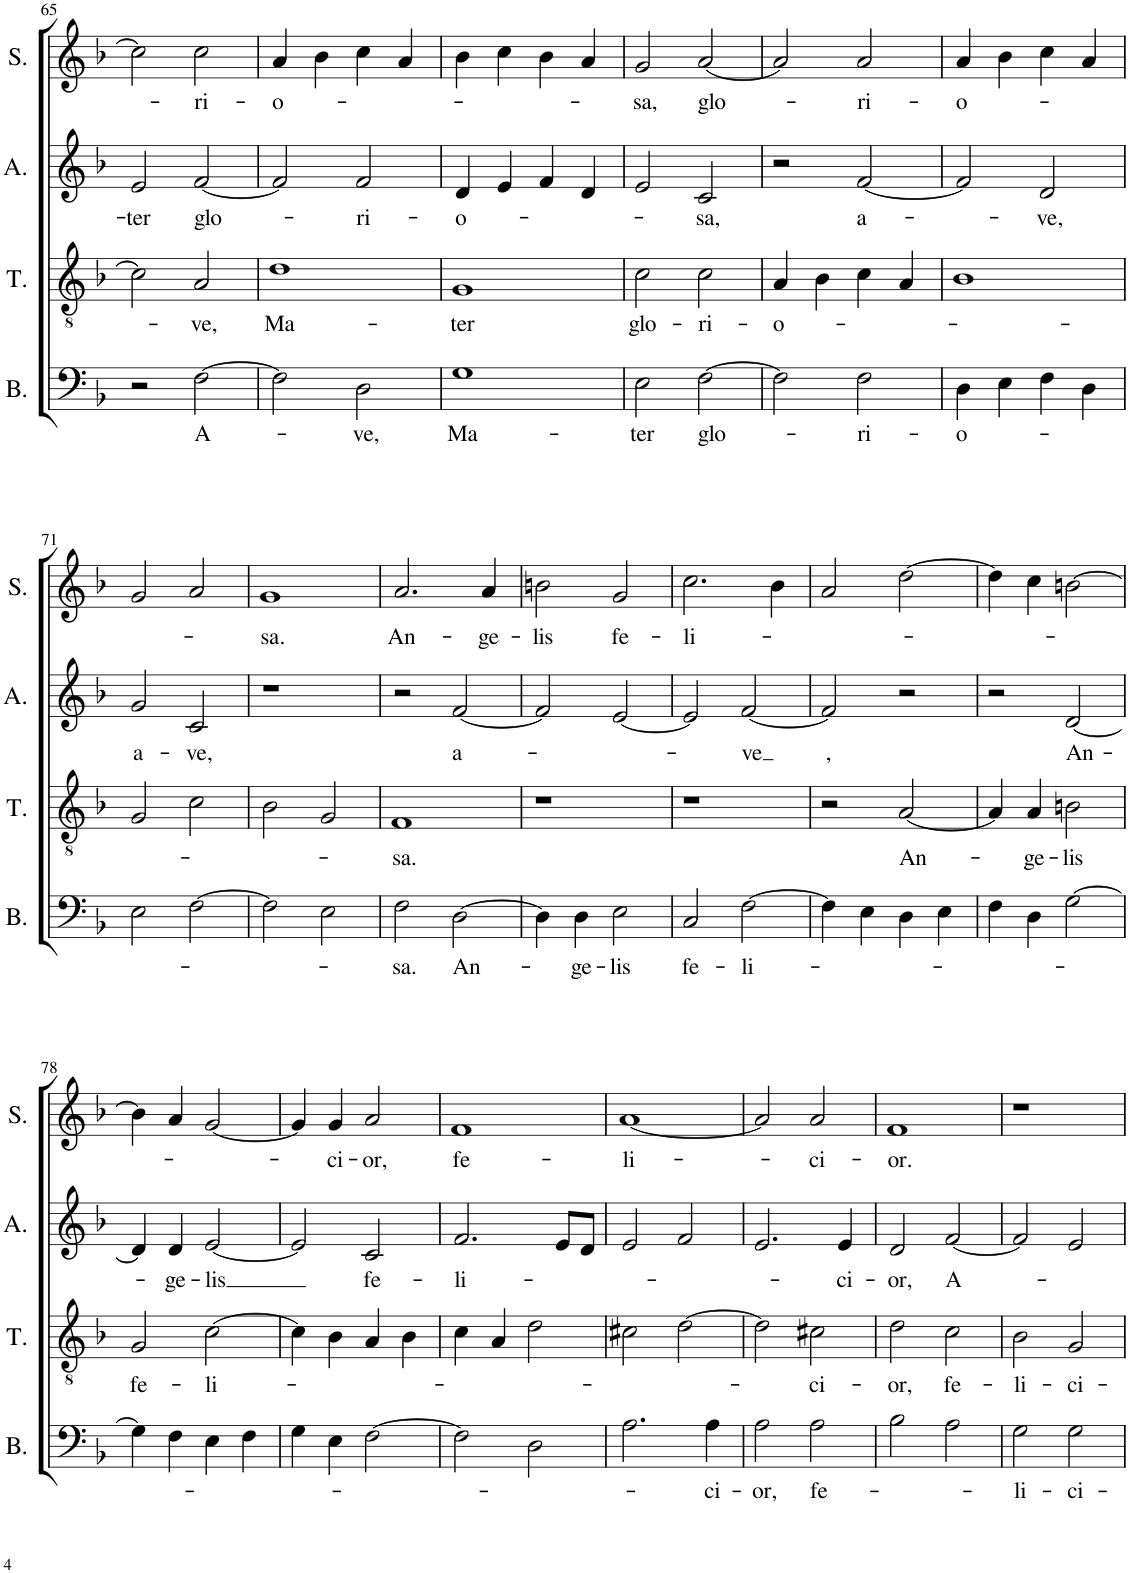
**kern	**text	**kern	**text	**kern	**text	**kern	**text
*part4	*part4	*part3	*part3	*part2	*part2	*part1	*part1
*staff4	*staff4	*staff3	*staff3	*staff2	*staff2	*staff1	*staff1
*I"Bass	*	*I"Tenor	*	*I"Alto	*	*I"Soprano	*
*I'B.	*	*I'T.	*	*I'A.	*	*I'S.	*
!!LO:PB:g=z
*clefF4	*	*clefGv2	*	*clefG2	*	*clefG2	*
*k[b-]	*	*k[b-]	*	*k[b-]	*	*k[b-]	*
*M4/4	*	*M4/4	*	*M4/4	*	*M4/4	*
*met(c)	*	*met(c)	*	*met(c)	*	*met(c)	*
=65	=65	=65	=65	=65	=65	=65	=65
!	!	!	!	!	!LO:LY:b	!	!
2r	.	2c\]	.	2e/	-ter	2cc\]	.
!	!LO:LY:b	!	!LO:LY:b	!	!LO:LY:b	!	!LO:LY:b
[2F\	A-	2A/	-ve,	[2f/	glo-	2cc\	-ri-
=66	=66	=66	=66	=66	=66	=66	=66
!	!	!	!LO:LY:b	!	!	!	!LO:LY:b
2F\]	.	1d	Ma-	2f/]	.	4a/	-o-
.	.	.	.	.	.	4b-\	.
!	!LO:LY:b	!	!	!	!LO:LY:b	!	!
2D\	-ve,	.	.	2f/	-ri-	4cc\	.
.	.	.	.	.	.	4a/	.
=67	=67	=67	=67	=67	=67	=67	=67
!	!LO:LY:b	!	!LO:LY:b	!	!LO:LY:b	!	!
1G	Ma-	1G	-ter	4d/	-o-	4b-\	.
.	.	.	.	4e/	.	4cc\	.
.	.	.	.	4f/	.	4b-\	.
.	.	.	.	4d/	.	4a/	.
=68	=68	=68	=68	=68	=68	=68	=68
!	!LO:LY:b	!	!LO:LY:b	!	!	!	!LO:LY:b
2E\	-ter	2c\	glo-	2e/	.	2g/	-sa,
!	!LO:LY:b	!	!LO:LY:b	!	!LO:LY:b	!	!LO:LY:b
[2F\	glo-	2c\	-ri-	2c/	-sa,	[2a/	glo-
=69	=69	=69	=69	=69	=69	=69	=69
!	!	!	!LO:LY:b	!	!	!	!
2F\]	.	4A/	-o-	2r	.	2a/]	.
.	.	4B-\	.	.	.	.	.
!	!LO:LY:b	!	!	!	!LO:LY:b	!	!LO:LY:b
2F\	-ri-	4c\	.	[2f/	a-	2a/	-ri-
.	.	4A/	.	.	.	.	.
=70	=70	=70	=70	=70	=70	=70	=70
!	!LO:LY:b	!	!	!	!	!	!LO:LY:b
4D\	-o-	1B-	.	2f/]	.	4a/	-o-
4E\	.	.	.	.	.	4b-\	.
!	!	!	!	!	!LO:LY:b	!	!
4F\	.	.	.	2d/	-ve,	4cc\	.
4D\	.	.	.	.	.	4a/	.
!!LO:LB:g=z
=71	=71	=71	=71	=71	=71	=71	=71
!	!	!	!	!	!LO:LY:b	!	!
2E\	.	2G/	.	2g/	a-	2g/	.
!	!	!	!	!	!LO:LY:b	!	!
[2F\	.	2c\	.	2c/	-ve,	2a/	.
=72	=72	=72	=72	=72	=72	=72	=72
!	!	!	!	!	!	!	!LO:LY:b
2F\]	.	2B-\	.	1r	.	1g	-sa.
2E\	.	2G/	.	.	.	.	.
=73	=73	=73	=73	=73	=73	=73	=73
!	!LO:LY:b	!	!LO:LY:b	!	!	!	!LO:LY:b
2F\	-sa.	1F	-sa.	2r	.	2.a/	An-
!	!LO:LY:b	!	!	!	!LO:LY:b	!	!
[2D\	An-	.	.	[2f/	a-	.	.
!	!	!	!	!	!	!	!LO:LY:b
.	.	.	.	.	.	4a/	-ge-
=74	=74	=74	=74	=74	=74	=74	=74
!	!	!	!	!	!	!	!LO:LY:b
4D\]	.	1r	.	2f/]	.	2bn\	-lis
!	!LO:LY:b	!	!	!	!	!	!
4D\	-ge-	.	.	.	.	.	.
!	!LO:LY:b	!	!	!	!	!	!LO:LY:b
2E\	-lis	.	.	[2e/	.	2g/	fe-
=75	=75	=75	=75	=75	=75	=75	=75
!	!LO:LY:b	!	!	!	!	!	!LO:LY:b
2C/	fe-	1r	.	2e/]	.	2.cc\	-li-
!	!LO:LY:b	!	!	!	!LO:LY:b	!	!
[2F\	-li-	.	.	[2f/	-ve	.	.
.	.	.	.	.	.	4b-\	.
=76	=76	=76	=76	=76	=76	=76	=76
!	!	!	!	!	!LO:LY:b	!	!
4F\]	.	2r	.	2f/]	,	2a/	.
4E\	.	.	.	.	.	.	.
!	!	!	!LO:LY:b	!	!	!	!
4D\	.	[2A/	An-	2r	.	[2dd\	.
4E\	.	.	.	.	.	.	.
=77	=77	=77	=77	=77	=77	=77	=77
4F\	.	4A/]	.	2r	.	4dd\]	.
!	!	!	!LO:LY:b	!	!	!	!
4D\	.	4A/	-ge-	.	.	4cc\	.
!	!	!	!LO:LY:b	!	!LO:LY:b	!	!
[2G\	.	2Bn\	-lis	[2d/	An-	[2bn\	.
!!LO:LB:g=z
=78	=78	=78	=78	=78	=78	=78	=78
!	!	!	!LO:LY:b	!	!	!	!
4G\]	.	2G/	fe-	4d/]	.	4b\]	.
!	!	!	!	!	!LO:LY:b	!	!
4F\	.	.	.	4d/	-ge-	4a/	.
!	!	!	!LO:LY:b	!	!LO:LY:b	!	!
4E\	.	[2c\	-li-	[2e/	-lis	[2g/	.
4F\	.	.	.	.	.	.	.
=79	=79	=79	=79	=79	=79	=79	=79
4G\	.	4c\]	.	2e/]	.	4g/]	.
!	!	!	!	!	!	!	!LO:LY:b
4E\	.	4B-\	.	.	.	4g/	-ci-
!	!	!	!	!	!LO:LY:b	!	!LO:LY:b
[2F\	.	4A/	.	2c/	fe-	2a/	-or,
.	.	4B-\	.	.	.	.	.
=80	=80	=80	=80	=80	=80	=80	=80
!	!	!	!	!	!LO:LY:b	!	!LO:LY:b
2F\]	.	4c\	.	2.f/	-li-	1f	fe-
.	.	4A/	.	.	.	.	.
2D\	.	2d\	.	.	.	.	.
.	.	.	.	8e/L	.	.	.
.	.	.	.	8d/J	.	.	.
=81	=81	=81	=81	=81	=81	=81	=81
!	!	!	!	!	!	!	!LO:LY:b
2.A\	.	2c#X\	.	2e/	.	[1a	-li-
.	.	[2d\	.	2f/	.	.	.
!	!LO:LY:b	!	!	!	!	!	!
4A\	-ci-	.	.	.	.	.	.
=82	=82	=82	=82	=82	=82	=82	=82
!	!LO:LY:b	!	!	!	!	!	!
2A\	-or,	2d\]	.	2.e/	.	2a/]	.
!	!LO:LY:b	!	!LO:LY:b	!	!	!	!LO:LY:b
2A\	fe-	2c#X\	-ci-	.	.	2a/	-ci-
!	!	!	!	!	!LO:LY:b	!	!
.	.	.	.	4e/	-ci-	.	.
=83	=83	=83	=83	=83	=83	=83	=83
!	!	!	!LO:LY:b	!	!LO:LY:b	!	!LO:LY:b
2B-\	.	2d\	-or,	2d/	-or,	1f	-or.
!	!	!	!LO:LY:b	!	!LO:LY:b	!	!
2A\	.	2c\	fe-	[2f/	A-	.	.
=84	=84	=84	=84	=84	=84	=84	=84
!	!LO:LY:b	!	!LO:LY:b	!	!	!	!
2G\	-li-	2B-\	-li-	2f/]	.	1r	.
!	!LO:LY:b	!	!LO:LY:b	!	!	!	!
2G\	-ci-	2G/	-ci-	2e/	.	.	.
=	=	=	=	=	=	=	=
*-	*-	*-	*-	*-	*-	*-	*-
